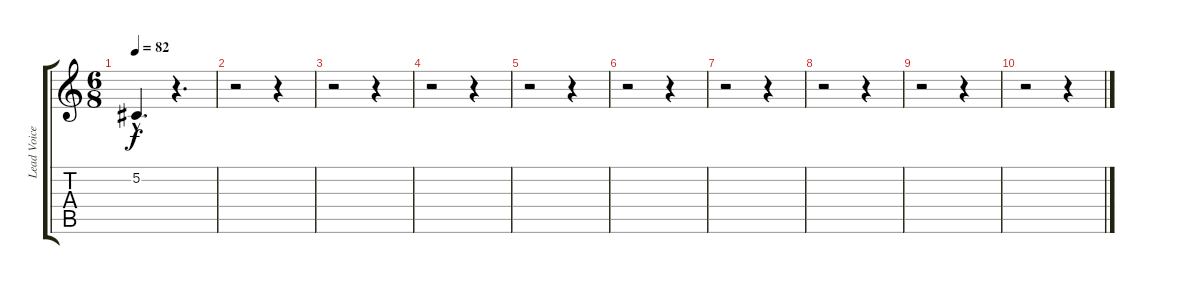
\track ("Lead Voice" "Lead Voice") {instrument lead2sawtooth}
\staff {score tabs}
\tuning (Db4 Ab3 E3 B2 G2 B1) {hide}
\ts (6 8)
\tempo 82
\clef g2
\ks c
5.2{hac t}.4{d dy f} r.4{d} |
r.2 r.4 |
r.2 r.4 |
r.2 r.4 |
r.2 r.4 |
r.2 r.4 |
r.2 r.4 |
r.2 r.4 |
r.2 r.4 |
r.2 r.4
